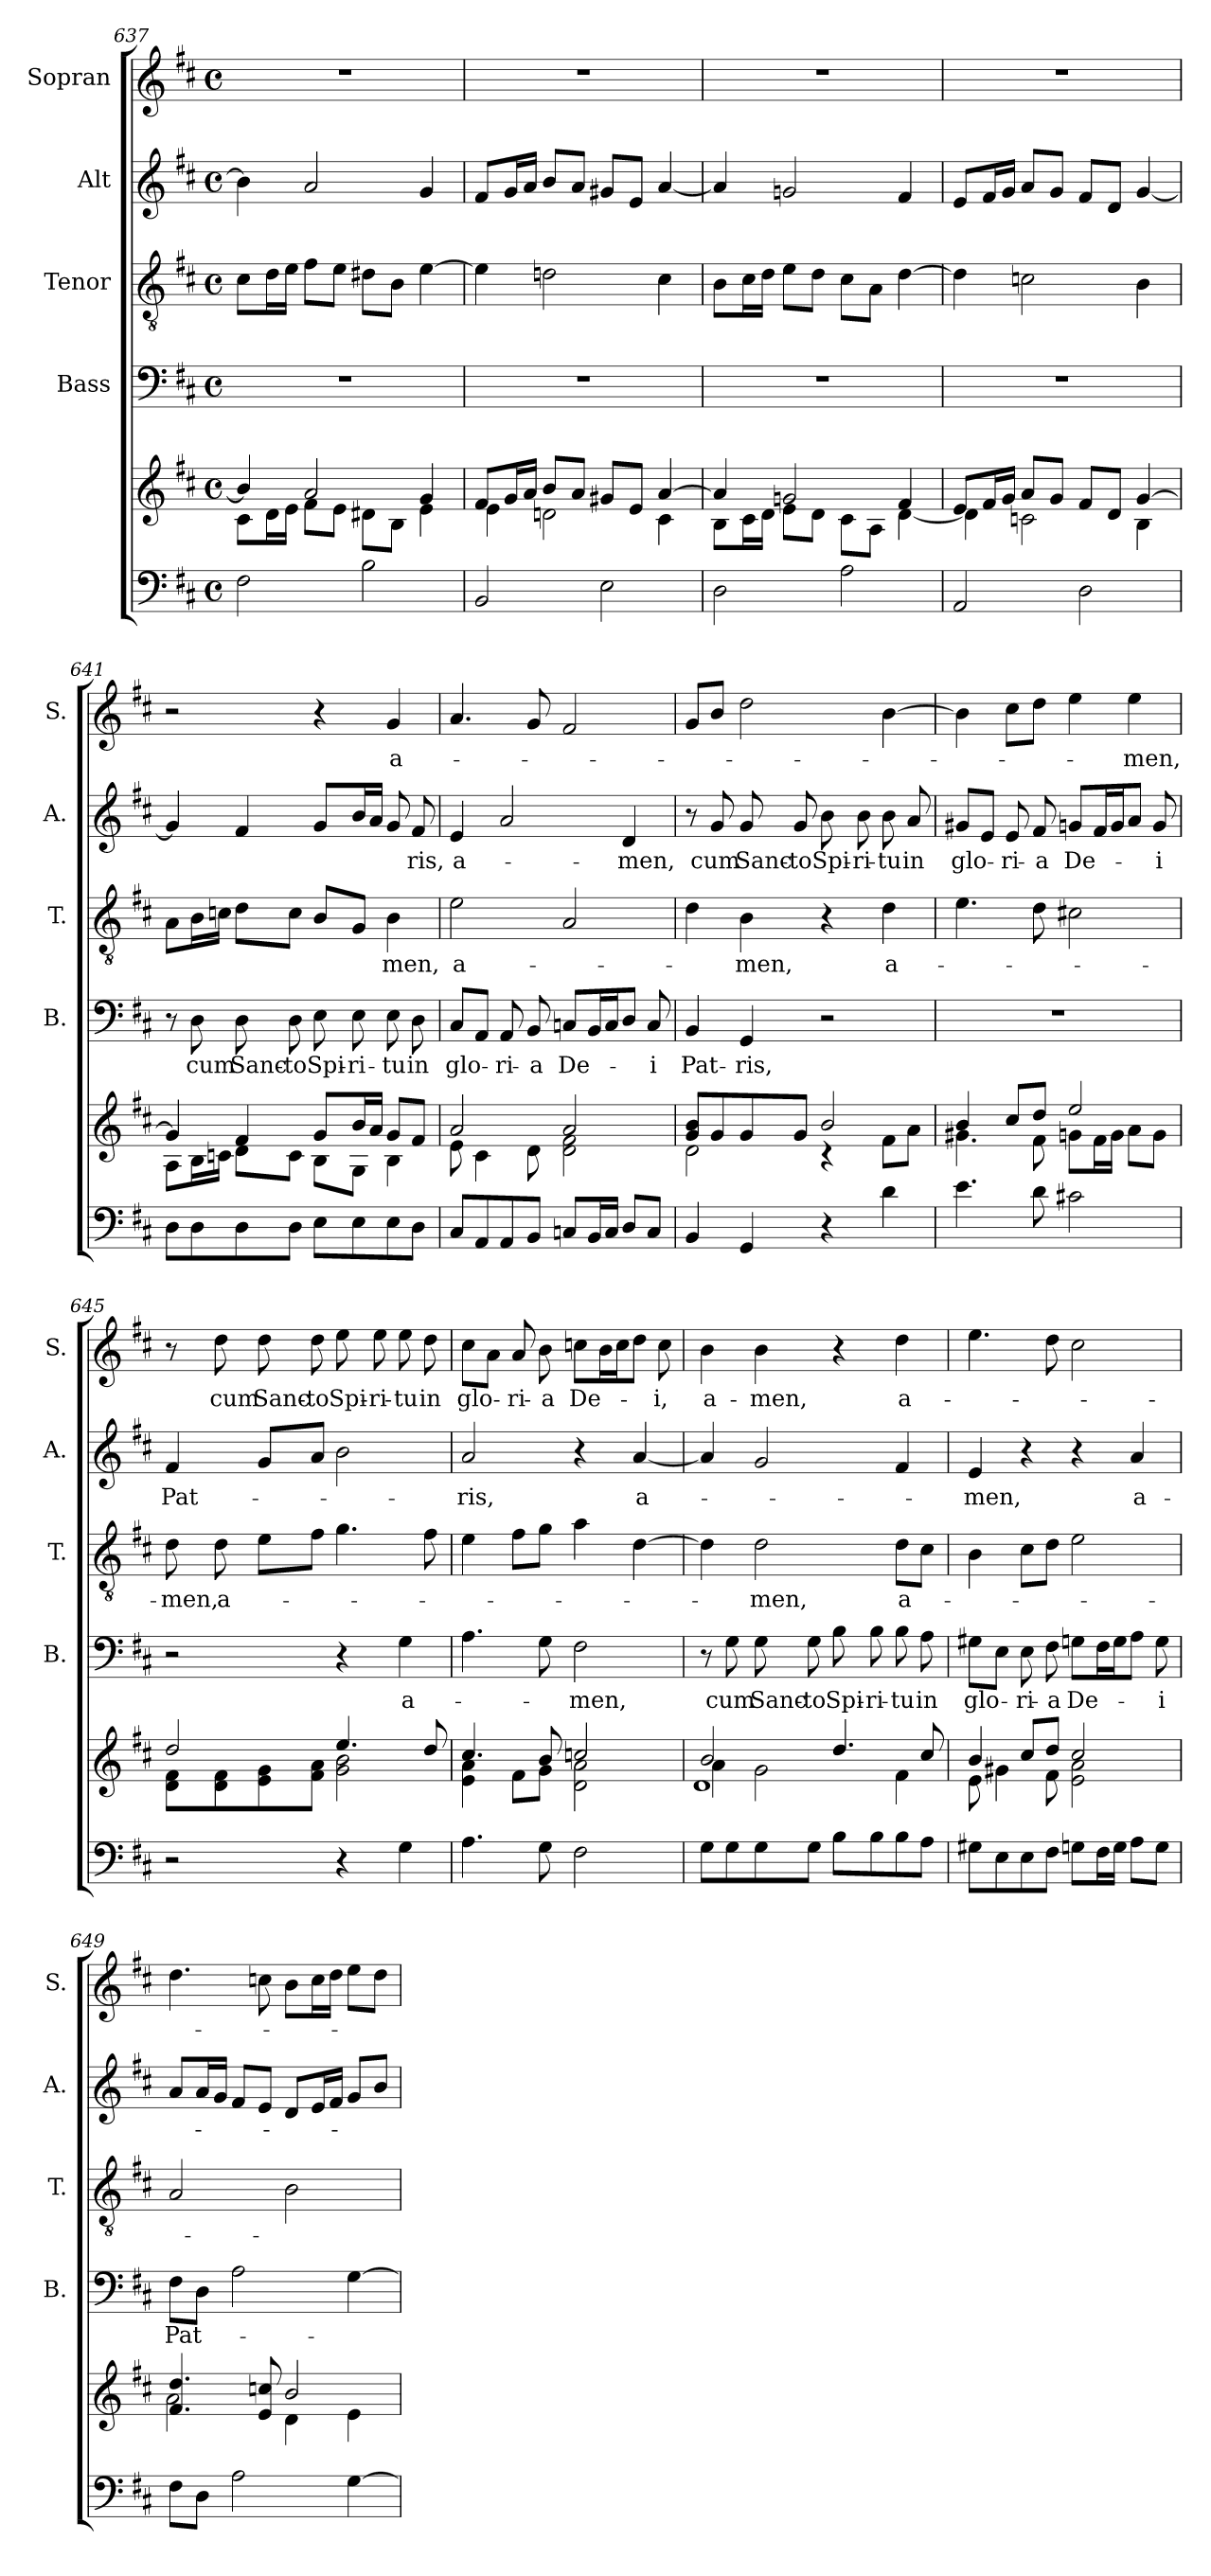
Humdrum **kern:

**kern	**kern	**kern	**text	**kern	**text	**kern	**text	**kern	**text
*part5	*part5	*part4	*part4	*part3	*part3	*part2	*part2	*part1	*part1
*staff6	*staff5	*staff4	*staff4	*staff3	*staff3	*staff2	*staff2	*staff1	*staff1
*	*	*I"Bass	*	*I"Tenor	*	*I"Alt	*	*I"Sopran	*
*	*	*I'B.	*	*I'T.	*	*I'A.	*	*I'S.	*
*clefF4	*clefG2	*clefF4	*	*clefGv2	*	*clefG2	*	*clefG2	*
*k[f#c#]	*k[f#c#]	*k[f#c#]	*	*k[f#c#]	*	*k[f#c#]	*	*k[f#c#]	*
*D:	*D:	*D:	*	*D:	*	*D:	*	*D:	*
*M4/4	*M4/4	*M4/4	*	*M4/4	*	*M4/4	*	*M4/4	*
*met(c)	*met(c)	*met(c)	*	*met(c)	*	*met(c)	*	*met(c)	*
=637	=637	=637	=637	=637	=637	=637	=637	=637	=637
*	*^	*	*	*	*	*	*	*	*
2F#\	4b/]	8c#\L	1r	.	8c#\L	.	4b\]	.	1r	.
.	.	16d\L	.	.	16d\L	.	.	.	.	.
.	.	16e\JJ	.	.	16e\JJ	.	.	.	.	.
.	2a/	8f#\L	.	.	8f#\L	.	2a/	.	.	.
.	.	8e\J	.	.	8e\J	.	.	.	.	.
2B\	.	8d#X\L	.	.	8d#X\L	.	.	.	.	.
.	.	8B\J	.	.	8B\J	.	.	.	.	.
.	4g/	4e\	.	.	[4e\	.	4g/	.	.	.
=638	=638	=638	=638	=638	=638	=638	=638	=638	=638	=638
2BB/	8f#/L	4e\	1r	.	4e\]	.	8f#/L	.	1r	.
.	16g/L	.	.	.	.	.	16g/L	.	.	.
.	16a/JJ	.	.	.	.	.	16a/JJ	.	.	.
.	8b/L	2dn\	.	.	2dn\	.	8b/L	.	.	.
.	8a/J	.	.	.	.	.	8a/J	.	.	.
2E\	8g#X/L	.	.	.	.	.	8g#X/L	.	.	.
.	8e/J	.	.	.	.	.	8e/J	.	.	.
.	[>4a/	4c#\	.	.	4c#\	.	[4a/	.	.	.
!!LO:PB:g=z
=639	=639	=639	=639	=639	=639	=639	=639	=639	=639	=639
2D\	4a/]	8B\L	1r	.	8B\L	.	4a/]	.	1r	.
.	.	16c#\L	.	.	16c#\L	.	.	.	.	.
.	.	16d\JJ	.	.	16d\JJ	.	.	.	.	.
.	2gn/	8e\L	.	.	8e\L	.	2gn/	.	.	.
.	.	8d\J	.	.	8d\J	.	.	.	.	.
2A\	.	8c#\L	.	.	8c#\L	.	.	.	.	.
.	.	8A\J	.	.	8A\J	.	.	.	.	.
.	4f#/	[<4d\	.	.	[4d\	.	4f#/	.	.	.
=640	=640	=640	=640	=640	=640	=640	=640	=640	=640	=640
2AA/	8e/L	4d\]	1r	.	4d\]	.	8e/L	.	1r	.
.	16f#/L	.	.	.	.	.	16f#/L	.	.	.
.	16g/JJ	.	.	.	.	.	16g/JJ	.	.	.
.	8a/L	2cn\	.	.	2cn\	.	8a/L	.	.	.
.	8g/J	.	.	.	.	.	8g/J	.	.	.
2D\	8f#/L	.	.	.	.	.	8f#/L	.	.	.
.	8d/J	.	.	.	.	.	8d/J	.	.	.
.	[>4g/	4B\	.	.	4B\	.	[4g/	.	.	.
=641	=641	=641	=641	=641	=641	=641	=641	=641	=641	=641
8D\L	4g/]	8A\L	8r	.	8A\L	.	4g/]	.	2r	.
!	!	!	!	!LO:LY:b	!	!	!	!	!	!
8D\	.	16B\L	8D\	cum	16B\L	.	.	.	.	.
.	.	16cn\JJ	.	.	16cn\JJ	.	.	.	.	.
!	!	!	!	!LO:LY:b	!	!	!	!	!	!
8D\	4f#/	8d\L	8D\	Sanc-	8d\L	.	4f#/	.	.	.
!	!	!	!	!LO:LY:b	!	!	!	!	!	!
8D\J	.	8c\J	8D\	-to	8c\J	.	.	.	.	.
!	!	!	!	!LO:LY:b	!	!	!	!	!	!
8E\L	8g/L	8B\L	8E\	Spi-	8B/L	.	8g/L	.	4r	.
!	!	!	!	!LO:LY:b	!	!	!	!	!	!
8E\	16b/L	8G\J	8E\	-ri-	8G/J	.	16b/L	.	.	.
.	16a/JJ	.	.	.	.	.	16a/JJ	.	.	.
!	!	!	!	!LO:LY:b	!	!LO:LY:b	!	!	!	!LO:LY:b
8E\	8g/L	4B\	8E\	-tu	4B\	-men,	8g/	.	4g/	a-
!	!	!	!	!LO:LY:b	!	!	!	!LO:LY:b	!	!
8D\J	8f#/J	.	8D\	in	.	.	8f#/	-ris,	.	.
=642	=642	=642	=642	=642	=642	=642	=642	=642	=642	=642
!	!	!	!	!LO:LY:b	!	!LO:LY:b	!	!LO:LY:b	!	!
8C#/L	2a/	8e\	8C#/L	glo-	2e\	a-	4e/	a-	4.a/	.
8AA/	.	4c#\	8AA/J	.	.	.	.	.	.	.
!	!	!	!	!LO:LY:b	!	!	!	!	!	!
8AA/	.	.	8AA/	-ri-	.	.	2a/	.	.	.
!	!	!	!	!LO:LY:b	!	!	!	!	!	!
8BB/J	.	8d\	8BB/	-a	.	.	.	.	8g/	.
!	!	!	!	!LO:LY:b	!	!	!	!	!	!
8Cn/L	2a/	2d\ 2f#\	8Cn/L	De-	2A/	.	.	.	2f#/	.
16BB/L	.	.	16BB/L	.	.	.	.	.	.	.
16C/JJ	.	.	16C/J	.	.	.	.	.	.	.
!	!	!	!	!	!	!	!	!LO:LY:b	!	!
8D/L	.	.	8D/J	.	.	.	4d/	-men,	.	.
!	!	!	!	!LO:LY:b	!	!	!	!	!	!
8C/J	.	.	8C/	-i	.	.	.	.	.	.
!!LO:LB:g=z
=643	=643	=643	=643	=643	=643	=643	=643	=643	=643	=643
!	!	!	!	!LO:LY:b	!	!	!	!	!	!
4BB/	8g/ 8b/L	2d\	4BB/	Pat-	4d\	.	8r	.	8g/L	.
!	!	!	!	!	!	!	!	!LO:LY:b	!	!
.	8g/	.	.	.	.	.	8g/	cum	8b/J	.
!	!	!	!	!LO:LY:b	!	!LO:LY:b	!	!LO:LY:b	!	!
4GG/	8g/	.	4GG/	-ris,	4B\	-men,	8g/	Sanc-	2dd\	.
!	!	!	!	!	!	!	!	!LO:LY:b	!	!
.	8g/J	.	.	.	.	.	8g/	-to	.	.
!	!	!	!	!	!	!	!	!LO:LY:b	!	!
4r	2b/	4rB	2r	.	4r	.	8b\	Spi-	.	.
!	!	!	!	!	!	!	!	!LO:LY:b	!	!
.	.	.	.	.	.	.	8b\	-ri-	.	.
!	!	!	!	!	!	!LO:LY:b	!	!LO:LY:b	!	!
4d\	.	8f#\L	.	.	4d\	a-	8b\	-tu	[4b\	.
!	!	!	!	!	!	!	!	!LO:LY:b	!	!
.	.	8a\J	.	.	.	.	8a/	in	.	.
=644	=644	=644	=644	=644	=644	=644	=644	=644	=644	=644
!	!	!	!	!	!	!	!	!LO:LY:b	!	!
4.e\	4b/	4.g#X\	1r	.	4.e\	.	8g#X/L	glo-	4b\]	.
.	.	.	.	.	.	.	8e/J	.	.	.
!	!	!	!	!	!	!	!	!LO:LY:b	!	!
.	8cc#/L	.	.	.	.	.	8e/	-ri-	8cc#\L	.
!	!	!	!	!	!	!	!	!LO:LY:b	!	!
8d\	8dd/J	8f#\	.	.	8d\	.	8f#/	-a	8dd\J	.
!	!	!	!	!	!	!	!	!LO:LY:b	!	!
2c#X\	2ee/	8gn\L	.	.	2c#X\	.	8gn/L	De-	4ee\	.
.	.	16f#\L	.	.	.	.	16f#/L	.	.	.
.	.	16g\JJ	.	.	.	.	16g/J	.	.	.
!	!	!	!	!	!	!	!	!	!	!LO:LY:b
.	.	8a\L	.	.	.	.	8a/J	.	4ee\	-men,
!	!	!	!	!	!	!	!	!LO:LY:b	!	!
.	.	8g\J	.	.	.	.	8g/	-i	.	.
=645	=645	=645	=645	=645	=645	=645	=645	=645	=645	=645
!	!	!	!	!	!	!LO:LY:b	!	!LO:LY:b	!	!
2r	2dd/	8d\ 8f#\L	2r	.	8d\	-men,	4f#/	Pat-	8r	.
!	!	!	!	!	!	!LO:LY:b	!	!	!	!LO:LY:b
.	.	8d\ 8f#\	.	.	8d\	a-	.	.	8dd\	cum
!	!	!	!	!	!	!	!	!	!	!LO:LY:b
.	.	8e\ 8g\	.	.	8e\L	.	8g/L	.	8dd\	Sanc-
!	!	!	!	!	!	!	!	!	!	!LO:LY:b
.	.	8f#\ 8a\J	.	.	8f#\J	.	8a/J	.	8dd\	-to
!	!	!	!	!	!	!	!	!	!	!LO:LY:b
4r	4.ee/	2g\ 2b\	4r	.	4.g\	.	2b\	.	8ee\	Spi-
!	!	!	!	!	!	!	!	!	!	!LO:LY:b
.	.	.	.	.	.	.	.	.	8ee\	-ri-
!	!	!	!	!LO:LY:b	!	!	!	!	!	!LO:LY:b
4G\	.	.	4G\	a-	.	.	.	.	8ee\	-tu
!	!	!	!	!	!	!	!	!	!	!LO:LY:b
.	8dd/	.	.	.	8f#\	.	.	.	8dd\	in
!!LO:PB:g=z
=646	=646	=646	=646	=646	=646	=646	=646	=646	=646	=646
!	!	!	!	!	!	!	!	!LO:LY:b	!	!LO:LY:b
4.A\	4.cc#/	4e\ 4a\	4.A\	.	4e\	.	2a/	-ris,	8cc#\L	glo-
.	.	.	.	.	.	.	.	.	8a\J	.
!	!	!	!	!	!	!	!	!	!	!LO:LY:b
.	.	8f#\L	.	.	8f#\L	.	.	.	8a/	-ri-
!	!	!	!	!	!	!	!	!	!	!LO:LY:b
8G\	8b/	8g\J	8G\	.	8g\J	.	.	.	8b\	-a
!	!	!	!	!LO:LY:b	!	!	!	!	!	!LO:LY:b
2F#\	2ccn/	2d\ 2a\	2F#\	-men,	4a\	.	4r	.	8ccn\L	De-
.	.	.	.	.	.	.	.	.	16b\L	.
.	.	.	.	.	.	.	.	.	16cc\J	.
!	!	!	!	!	!	!	!	!LO:LY:b	!	!
.	.	.	.	.	[4d\	.	[4a/	a-	8dd\J	.
!	!	!	!	!	!	!	!	!	!	!LO:LY:b
.	.	.	.	.	.	.	.	.	8cc\	-i,
=647	=647	=647	=647	=647	=647	=647	=647	=647	=647	=647
*	*	*^	*	*	*	*	*	*	*	*
!	!	!	!	!	!	!	!	!	!	!	!LO:LY:b
8G\L	2b/	4a\	1d	8r	.	4d\]	.	4a/]	.	4b\	a-
!	!	!	!	!	!LO:LY:b	!	!	!	!	!	!
8G\	.	.	.	8G\	cum	.	.	.	.	.	.
!	!	!	!	!	!LO:LY:b	!	!LO:LY:b	!	!	!	!LO:LY:b
8G\	.	2g\	.	8G\	Sanc-	2d\	-men,	2g/	.	4b\	-men,
!	!	!	!	!	!LO:LY:b	!	!	!	!	!	!
8G\J	.	.	.	8G\	-to	.	.	.	.	.	.
!	!	!	!	!	!LO:LY:b	!	!	!	!	!	!
8B\L	4.dd/	.	.	8B\	Spi-	.	.	.	.	4r	.
!	!	!	!	!	!LO:LY:b	!	!	!	!	!	!
8B\	.	.	.	8B\	-ri-	.	.	.	.	.	.
!	!	!	!	!	!LO:LY:b	!	!LO:LY:b	!	!	!	!LO:LY:b
8B\	.	4f#\	.	8B\	-tu	8d\L	a-	4f#/	.	4dd\	a-
!	!	!	!	!	!LO:LY:b	!	!	!	!	!	!
8A\J	8cc#/	.	.	8A\	in	8c#\J	.	.	.	.	.
*	*	*v	*v	*	*	*	*	*	*	*	*
=648	=648	=648	=648	=648	=648	=648	=648	=648	=648	=648
!	!	!	!	!LO:LY:b	!	!	!	!LO:LY:b	!	!
8G#X\L	4b/	8e\	8G#X\L	glo-	4B\	.	4e/	-men,	4.ee\	.
8E\	.	4g#X\	8E\J	.	.	.	.	.	.	.
!	!	!	!	!LO:LY:b	!	!	!	!	!	!
8E\	8cc#/L	.	8E\	-ri-	8c#\L	.	4r	.	.	.
!	!	!	!	!LO:LY:b	!	!	!	!	!	!
8F#\J	8dd/J	8f#\	8F#\	-a	8d\J	.	.	.	8dd\	.
!	!	!	!	!LO:LY:b	!	!	!	!	!	!
8Gn\L	2cc#/	2e\ 2a\	8Gn\L	De-	2e\	.	4r	.	2cc#\	.
16F#\L	.	.	16F#\L	.	.	.	.	.	.	.
16G\JJ	.	.	16G\J	.	.	.	.	.	.	.
!	!	!	!	!	!	!	!	!LO:LY:b	!	!
8A\L	.	.	8A\J	.	.	.	4a/	a-	.	.
!	!	!	!	!LO:LY:b	!	!	!	!	!	!
8G\J	.	.	8G\	-i	.	.	.	.	.	.
!!LO:LB:g=z
=649	=649	=649	=649	=649	=649	=649	=649	=649	=649	=649
!	!	!	!	!LO:LY:b	!	!	!	!	!	!
8F#\L	4.f#/ 4.dd/	2a\	8F#\L	Pat-	2A/	.	8a/L	.	4.dd\	.
8D\J	.	.	8D\J	.	.	.	16a/L	.	.	.
.	.	.	.	.	.	.	16g/JJ	.	.	.
2A\	.	.	2A\	.	.	.	8f#/L	.	.	.
.	8e/ 8ccn/	.	.	.	.	.	8e/J	.	8ccn\	.
.	2b/	4d\	.	.	2B\	.	8d/L	.	8b\L	.
.	.	.	.	.	.	.	16e/L	.	16cc\L	.
.	.	.	.	.	.	.	16f#/JJ	.	16dd\JJ	.
[4G\	.	4e\	[4G\	.	.	.	8g/L	.	8ee\L	.
.	.	.	.	.	.	.	8b/J	.	8dd\J	.
*	*v	*v	*	*	*	*	*	*	*	*
=	=	=	=	=	=	=	=	=	=
*-	*-	*-	*-	*-	*-	*-	*-	*-	*-
